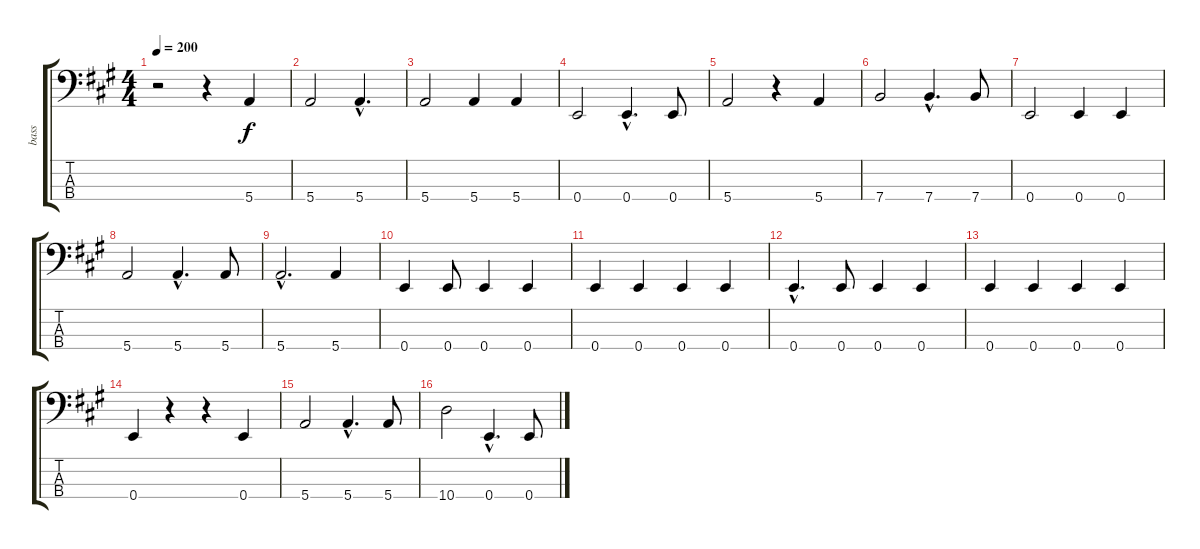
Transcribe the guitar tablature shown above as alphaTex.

\track ("bass" "bass") {instrument electricbassfinger}
\staff {score tabs}
\tuning (G2 D2 A1 E1) {hide}
\ts (4 4)
\tempo 200
\clef f4
\ks a
r.2{dy f instrument electricbassfinger} r.4 5.4.4 |
5.4.2 5.4{hac}.4{d} |
5.4.2 5.4.4 5.4.4 |
0.4.2 0.4{hac}.4{d} 0.4.8 |
5.4.2 r.4 5.4.4 |
7.4.2 7.4{hac}.4{d} 7.4.8 |
0.4.2 0.4.4 0.4.4 |
5.4.2 5.4{hac}.4{d} 5.4.8 |
5.4{hac}.2{d} 5.4.4 |
0.4.4 0.4.8 0.4.4 0.4.4 |
0.4.4 0.4.4 0.4.4 0.4.4 |
0.4{hac}.4{d} 0.4.8 0.4.4 0.4.4 |
0.4.4 0.4.4 0.4.4 0.4.4 |
0.4.4 r.4 r.4 0.4.4 |
5.4.2 5.4{hac}.4{d} 5.4.8 |
10.4.2 0.4{hac}.4{d} 0.4.8
